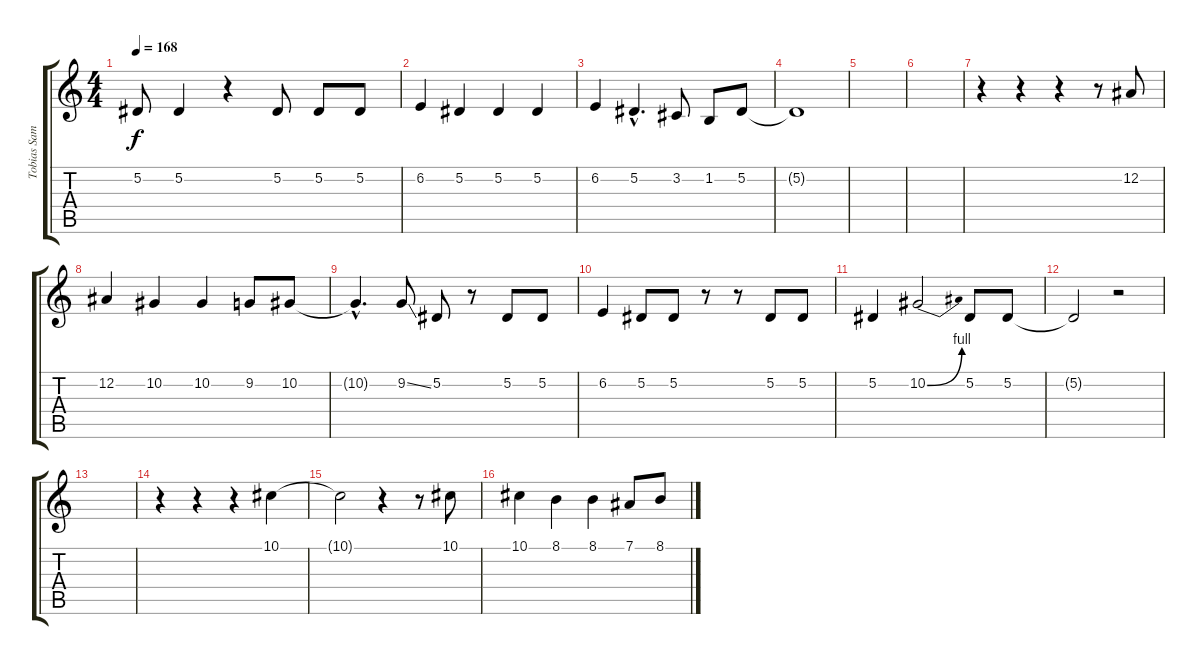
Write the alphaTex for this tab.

\track ("Tobias Sammet" "Tobias Sam") {instrument lead1square}
\staff {score tabs}
\tuning (Eb4 Bb3 Gb3 Db3 Ab2 Eb2) {hide}
\ts (4 4)
\tempo 168
\clef g2
\ks c
5.2{t}.8{dy f} 5.2.4 r.4 5.2.8 5.2.8 5.2.8 |
6.2.4 5.2.4 5.2.4 5.2.4 |
6.2.4 5.2{hac}.4{d} 3.2.8 1.2.8 5.2.8 |
5.2{t}.1 |
|
|
r.4 r.4 r.4 r.8 12.2.8 |
12.2.4 10.2.4 10.2.4 9.2.8 10.2.8 |
10.2{hac t}.4{d} 9.2{ss}.8 5.2.8 r.8 5.2.8 5.2.8 |
6.2.4 5.2.8 5.2.8 r.8 r.8 5.2.8 5.2.8 |
5.2.4 10.2{be (bend 0 0 60 4)}.2 5.2.8 5.2.8 |
5.2{t}.2 r.2 |
|
r.4 r.4 r.4 10.1.4 |
10.1{t}.2 r.4 r.8 10.1.8 |
10.1.4 8.1.4 8.1.4 7.1.8 8.1.8
